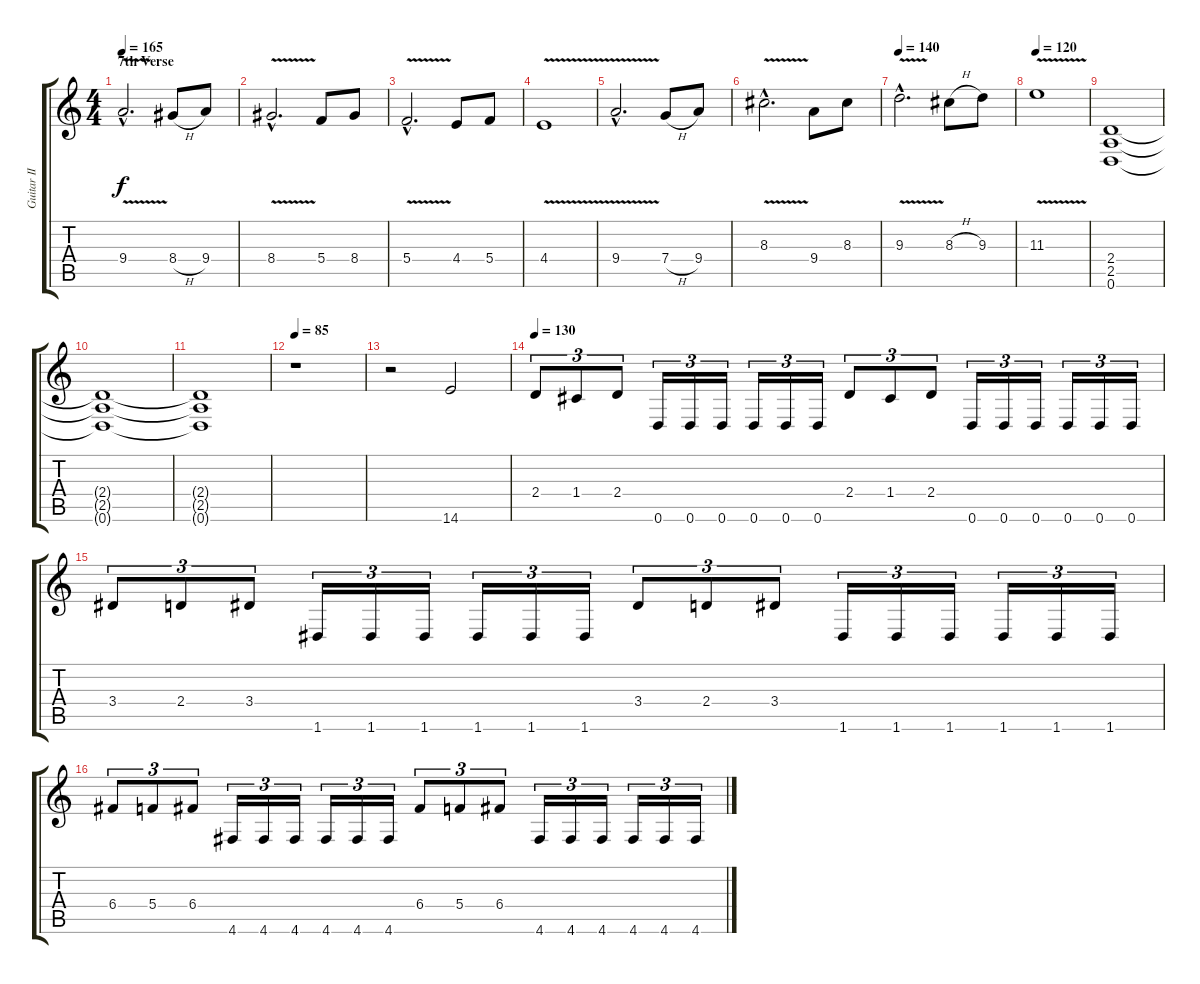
\track ("Guitar II" "Guitar II") {instrument distortionguitar}
\staff {score tabs}
\tuning (D4 A3 F3 C3 G2 D2) {hide}
\ts (4 4)
\section ("" "7th Verse")
\tempo 165
\clef g2
\ks c
9.4{v hac}.2{d dy f} 8.4{h}.8 9.4.8 |
8.4{v hac}.2{d} 5.4.8 8.4.8 |
5.4{v hac}.2{d} 4.4.8 5.4.8 |
4.4{v}.1 |
9.4{v hac}.2{d} 7.4{h}.8 9.4.8 |
8.3{v hac}.2{d} 9.4.8 8.3.8 |
\tempo 140
9.3{v hac}.2{d} 8.3{h}.8 9.3.8 |
\tempo 120
11.3{v}.1 |
\section ("" "")
(2.4 2.5 0.6).1 |
(2.4{t} 2.5{t} 0.6{t}).1{volume 0} |
(2.4{t} 2.5{t} 0.6{t}).1 |
\tempo 85
r.1 |
r.2{volume 13} 14.6.2 |
\tempo 130
2.4.8{tu (3 2)} 1.4.8{tu (3 2)} 2.4.8{tu (3 2)} 0.6.16{tu (3 2)} 0.6.16{tu (3 2)} 0.6.16{tu (3 2)} 0.6.16{tu (3 2)} 0.6.16{tu (3 2)} 0.6.16{tu (3 2)} 2.4.8{tu (3 2)} 1.4.8{tu (3 2)} 2.4.8{tu (3 2)} 0.6.16{tu (3 2)} 0.6.16{tu (3 2)} 0.6.16{tu (3 2)} 0.6.16{tu (3 2)} 0.6.16{tu (3 2)} 0.6.16{tu (3 2)} |
3.4.8{tu (3 2)} 2.4.8{tu (3 2)} 3.4.8{tu (3 2)} 1.6.16{tu (3 2)} 1.6.16{tu (3 2)} 1.6.16{tu (3 2)} 1.6.16{tu (3 2)} 1.6.16{tu (3 2)} 1.6.16{tu (3 2)} 3.4.8{tu (3 2)} 2.4.8{tu (3 2)} 3.4.8{tu (3 2)} 1.6.16{tu (3 2)} 1.6.16{tu (3 2)} 1.6.16{tu (3 2)} 1.6.16{tu (3 2)} 1.6.16{tu (3 2)} 1.6.16{tu (3 2)} |
6.4.8{tu (3 2)} 5.4.8{tu (3 2)} 6.4.8{tu (3 2)} 4.6.16{tu (3 2)} 4.6.16{tu (3 2)} 4.6.16{tu (3 2)} 4.6.16{tu (3 2)} 4.6.16{tu (3 2)} 4.6.16{tu (3 2)} 6.4.8{tu (3 2)} 5.4.8{tu (3 2)} 6.4.8{tu (3 2)} 4.6.16{tu (3 2)} 4.6.16{tu (3 2)} 4.6.16{tu (3 2)} 4.6.16{tu (3 2)} 4.6.16{tu (3 2)} 4.6.16{tu (3 2)}
